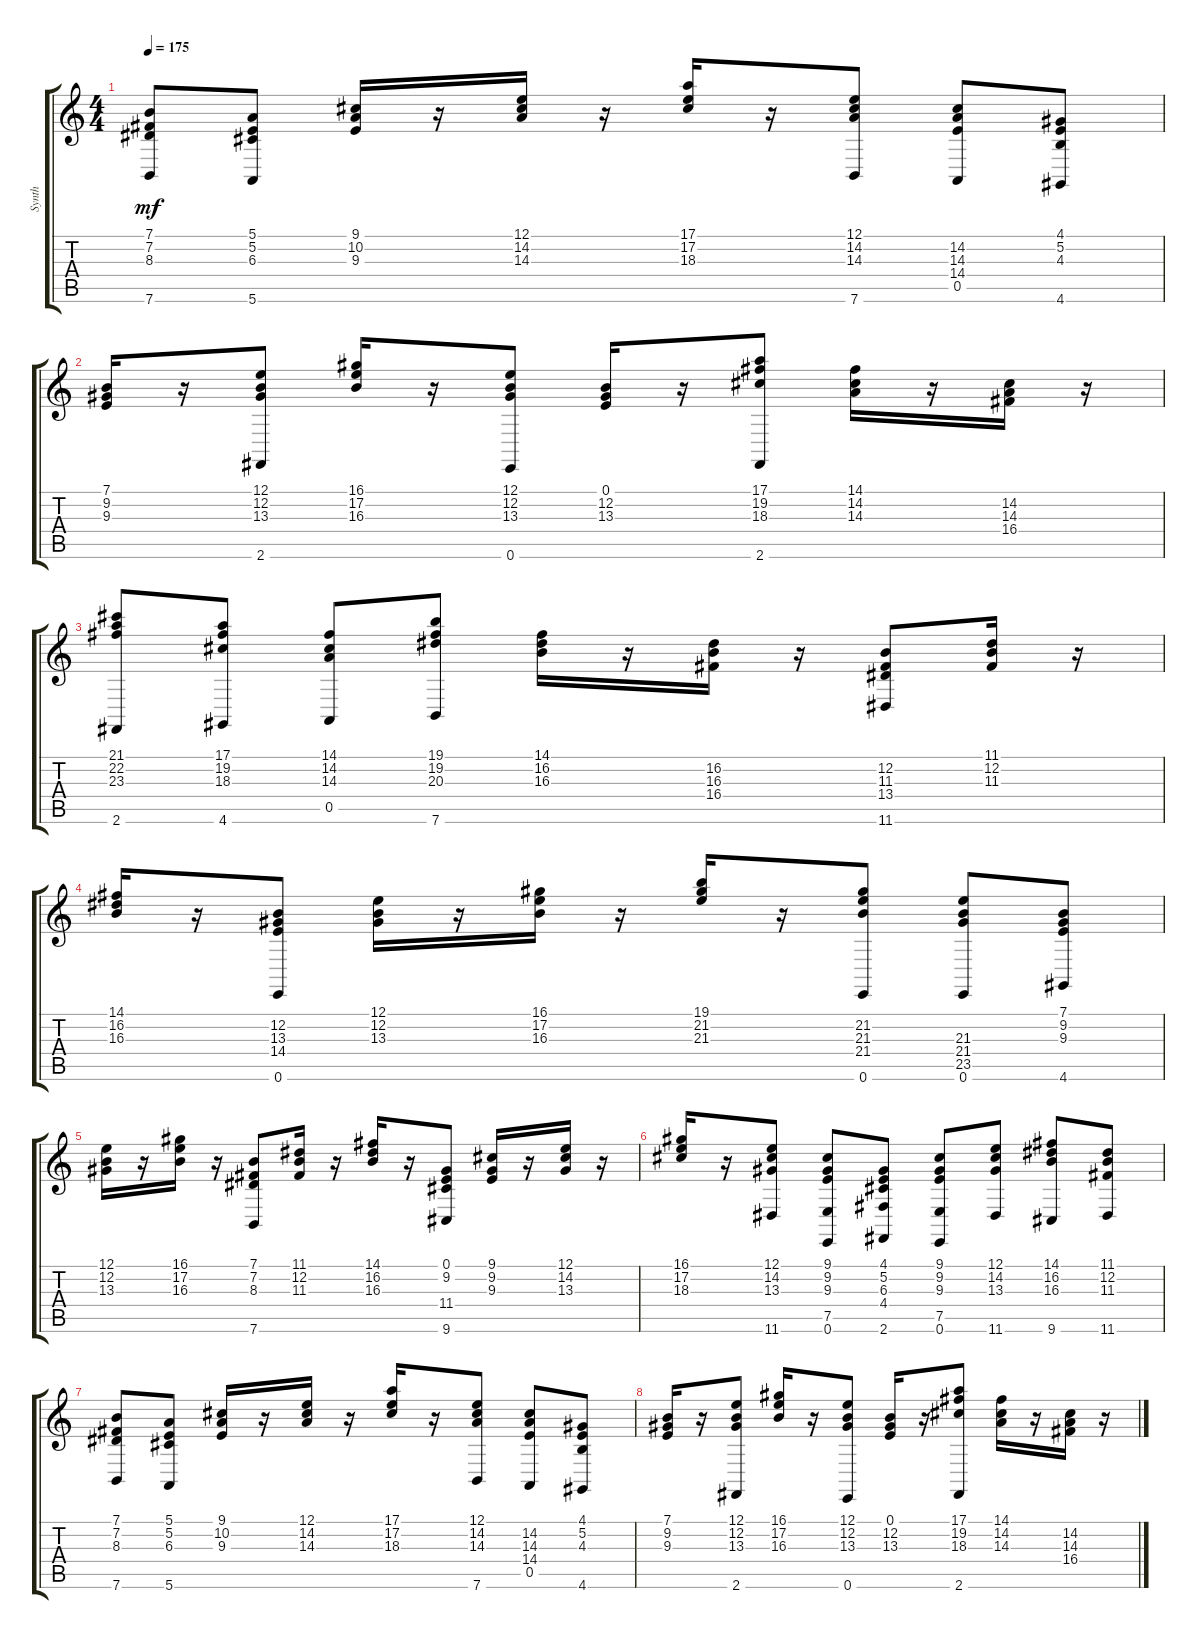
\track ("Synth" "Synth") {instrument stringensemble1}
\staff {score tabs}
\tuning (E4 B3 G3 D3 A2 E2) {hide}
\ts (4 4)
\tempo 175
\clef g2
\ks c
(7.1 7.2 8.3 7.6).8{dy mf} (5.1 5.2 6.3 5.6).8 (9.1 10.2 9.3).16 r.16 (12.1 14.2 14.3).16 r.16 (17.1 17.2 18.3).16 r.16 (12.1 14.2 14.3 7.6).8 (14.2 14.3 14.4 0.5).8 (4.1 5.2 4.3 4.6).8 |
(7.1 9.2 9.3).16 r.16 (12.1 12.2 13.3 2.6).8 (16.1 17.2 16.3).16 r.16 (12.1 12.2 13.3 0.6).8 (0.1 12.2 13.3).16 r.16 (17.1 19.2 18.3 2.6).8 (14.1 14.2 14.3).16 r.16 (14.2 14.3 16.4).16 r.16 |
(21.1 22.2 23.3 2.6).8 (17.1 19.2 18.3 4.6).8 (14.1 14.2 14.3 0.5).8 (19.1 19.2 20.3 7.6).8 (14.1 16.2 16.3).16 r.16 (16.2 16.3 16.4).16 r.16 (12.2 11.3 13.4 11.6).8 (11.1 12.2 11.3).16 r.16 |
(14.1 16.2 16.3).16 r.16 (12.2 13.3 14.4 0.6).8 (12.1 12.2 13.3).16 r.16 (16.1 17.2 16.3).16 r.16 (19.1 21.2 21.3).16 r.16 (21.2 21.3 21.4 0.6).8 (21.3 21.4 23.5 0.6).8 (7.1 9.2 9.3 4.6).8 |
(12.1 12.2 13.3).16 r.16 (16.1 17.2 16.3).16 r.16 (7.1 7.2 8.3 7.6).8 (11.1 12.2 11.3).16 r.16 (14.1 16.2 16.3).16 r.16 (0.1 9.2 11.4 9.6).8 (9.1 9.2 9.3).16 r.16 (12.1 14.2 13.3).16 r.16 |
(16.1 17.2 18.3).16 r.16 (12.1 14.2 13.3 11.6).8 (9.1 9.2 9.3 7.5 0.6).8 (4.1 5.2 6.3 4.4 2.6).8 (9.1 9.2 9.3 7.5 0.6).8 (12.1 14.2 13.3 11.6).8 (14.1 16.2 16.3 9.6).8 (11.1 12.2 11.3 11.6).8 |
(7.1 7.2 8.3 7.6).8 (5.1 5.2 6.3 5.6).8 (9.1 10.2 9.3).16 r.16 (12.1 14.2 14.3).16 r.16 (17.1 17.2 18.3).16 r.16 (12.1 14.2 14.3 7.6).8 (14.2 14.3 14.4 0.5).8 (4.1 5.2 4.3 4.6).8 |
(7.1 9.2 9.3).16 r.16 (12.1 12.2 13.3 2.6).8 (16.1 17.2 16.3).16 r.16 (12.1 12.2 13.3 0.6).8 (0.1 12.2 13.3).16 r.16 (17.1 19.2 18.3 2.6).8 (14.1 14.2 14.3).16 r.16 (14.2 14.3 16.4).16 r.16
